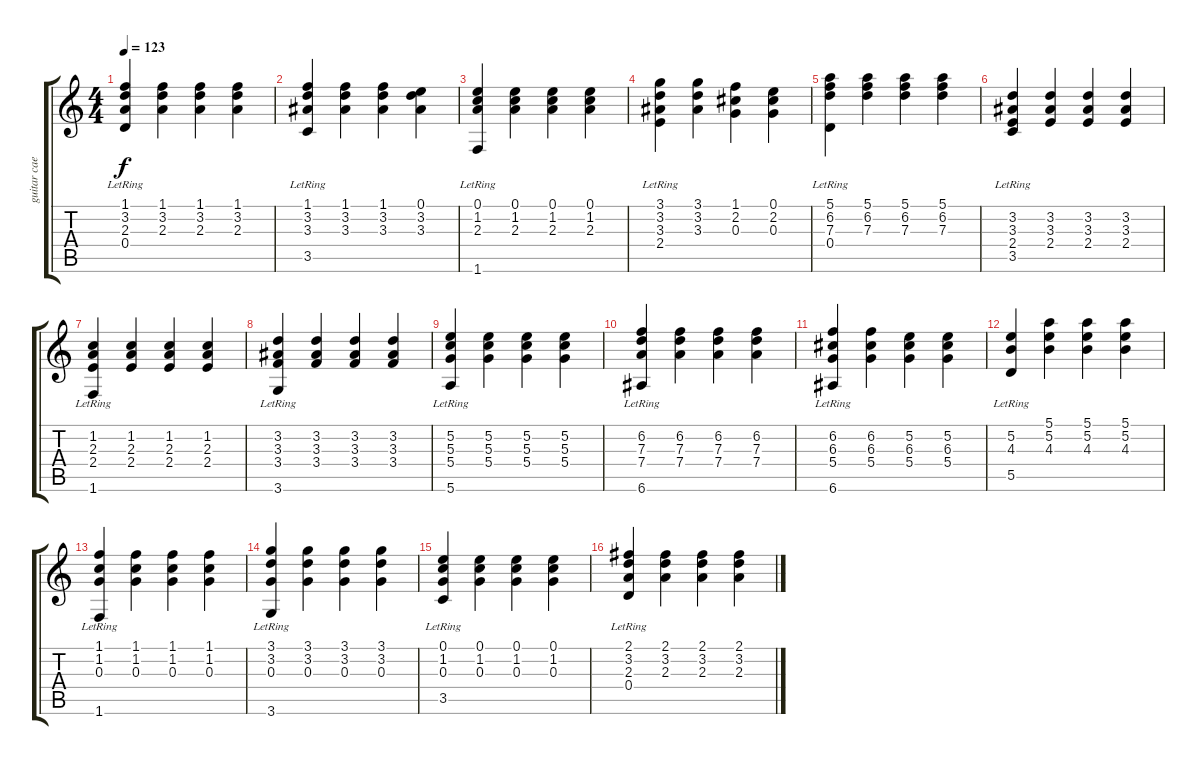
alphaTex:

\track ("guitar caetano velosso" "guitar cae") {instrument acousticguitarnylon}
\staff {score tabs}
\tuning (E4 B3 G3 D3 A2 E2) {hide}
\ts (4 4)
\tempo 123
\clef g2
\ks c
(1.1 3.2 2.3 0.4{lr}).4{dy f} (1.1 3.2 2.3).4 (1.1 3.2 2.3).4 (1.1 3.2 2.3).4 |
(1.1 3.2 3.3 3.5{lr}).4 (1.1 3.2 3.3).4 (1.1 3.2 3.3).4 (0.1 3.2 3.3).4 |
(0.1 1.2 2.3 1.6{lr}).4 (0.1 1.2 2.3).4 (0.1 1.2 2.3).4 (0.1 1.2 2.3).4 |
(3.1 3.2 3.3 2.4{lr}).4 (3.1 3.2 3.3).4 (1.1 2.2 0.3).4 (0.1 2.2 0.3).4 |
(5.1 6.2 7.3 0.4{lr}).4 (5.1 6.2 7.3).4 (5.1 6.2 7.3).4 (5.1 6.2 7.3).4 |
(3.2 3.3 2.4 3.5{lr}).4 (3.2 3.3 2.4).4 (3.2 3.3 2.4).4 (3.2 3.3 2.4).4 |
(1.2 2.3 2.4 1.6{lr}).4 (1.2 2.3 2.4).4 (1.2 2.3 2.4).4 (1.2 2.3 2.4).4 |
(3.2 3.3 3.4 3.6{lr}).4 (3.2 3.3 3.4).4 (3.2 3.3 3.4).4 (3.2 3.3 3.4).4 |
(5.2 5.3 5.4 5.6{lr}).4 (5.2 5.3 5.4).4 (5.2 5.3 5.4).4 (5.2 5.3 5.4).4 |
(6.2 7.3 7.4 6.6{lr}).4 (6.2 7.3 7.4).4 (6.2 7.3 7.4).4 (6.2 7.3 7.4).4 |
(6.2 6.3 5.4 6.6{lr}).4 (6.2 6.3 5.4).4 (5.2 6.3 5.4).4 (5.2 6.3 5.4).4 |
(5.2 4.3 5.5{lr}).4 (5.1 5.2 4.3).4 (5.1 5.2 4.3).4 (5.1 5.2 4.3).4 |
(1.1 1.2 0.3 1.6{lr}).4 (1.1 1.2 0.3).4 (1.1 1.2 0.3).4 (1.1 1.2 0.3).4 |
(3.1 3.2 0.3 3.6{lr}).4 (3.1 3.2 0.3).4 (3.1 3.2 0.3).4 (3.1 3.2 0.3).4 |
(0.1 1.2 0.3 3.5{lr}).4 (0.1 1.2 0.3).4 (0.1 1.2 0.3).4 (0.1 1.2 0.3).4 |
(2.1 3.2 2.3 0.4{lr}).4 (2.1 3.2 2.3).4 (2.1 3.2 2.3).4 (2.1 3.2 2.3).4
